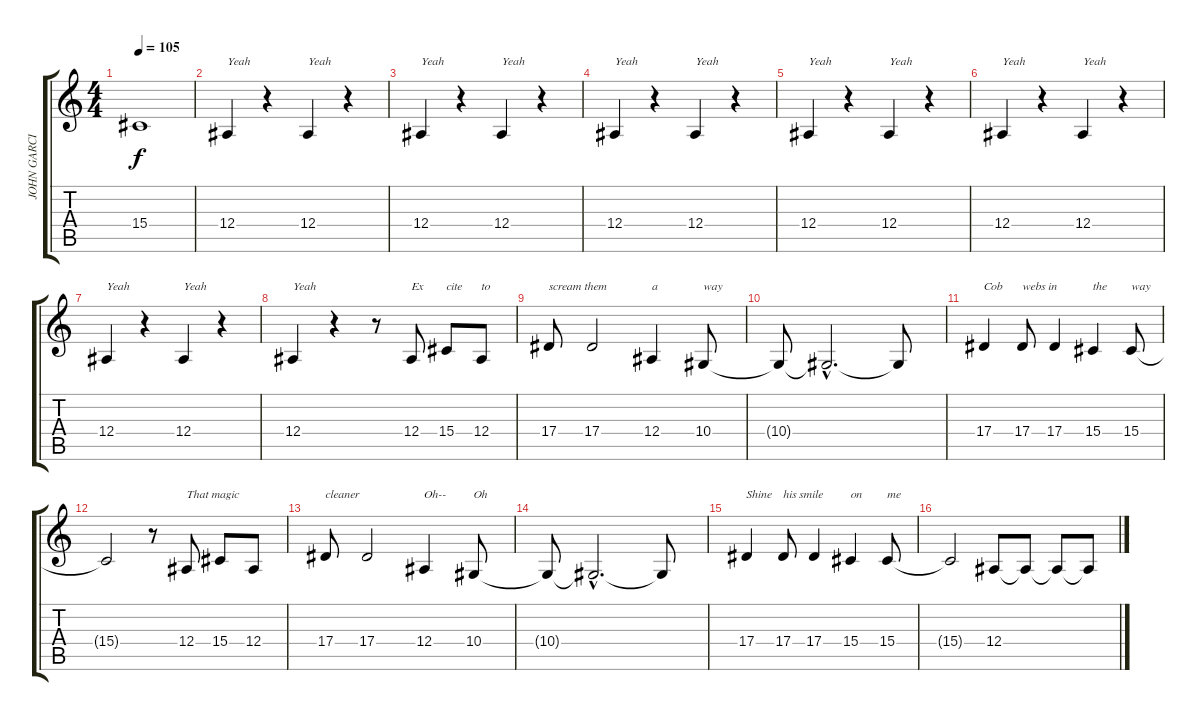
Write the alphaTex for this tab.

\track ("JOHN GARCIA - VOCALS" "JOHN GARCI") {instrument choiraahs}
\staff {score tabs}
\tuning (C4 G3 Eb3 Bb2 F2 C2) {hide}
\ts (4 4)
\tempo 105
\clef g2
\ks c
15.4{t}.1{dy f} |
12.4.4{txt "Yeah"} r.4 12.4.4{txt "Yeah"} r.4 |
12.4.4{txt "Yeah"} r.4 12.4.4{txt "Yeah"} r.4 |
12.4.4{txt "Yeah"} r.4 12.4.4{txt "Yeah"} r.4 |
12.4.4{txt "Yeah"} r.4 12.4.4{txt "Yeah"} r.4 |
12.4.4{txt "Yeah"} r.4 12.4.4{txt "Yeah"} r.4 |
12.4.4{txt "Yeah"} r.4 12.4.4{txt "Yeah"} r.4 |
12.4.4{txt "Yeah"} r.4 r.8 12.4.8{txt "Ex"} 15.4.8{txt "cite"} 12.4.8{txt "to"} |
17.4.8{txt "scream them"} 17.4.2 12.4.4{txt "a"} 10.4.8{txt "way"} |
10.4{t}.8 10.4{hac t}.2{d} 10.4{t}.8 |
17.4.4{txt "Cob"} 17.4.8{txt "webs in"} 17.4.4 15.4.4{txt "the"} 15.4.8{txt "way"} |
15.4{t}.2 r.8 12.4.8{txt "That magic"} 15.4.8 12.4.8 |
17.4.8{txt "cleaner"} 17.4.2 12.4.4{txt "Oh--"} 10.4.8{txt "Oh"} |
10.4{t}.8 10.4{hac t}.2{d} 10.4{t}.8 |
17.4.4{txt "Shine"} 17.4.8{txt "his smile"} 17.4.4 15.4.4{txt "on"} 15.4.8{txt "me"} |
15.4{t}.2 12.4.8 12.4{t}.8 12.4{t}.8 12.4{t}.8
